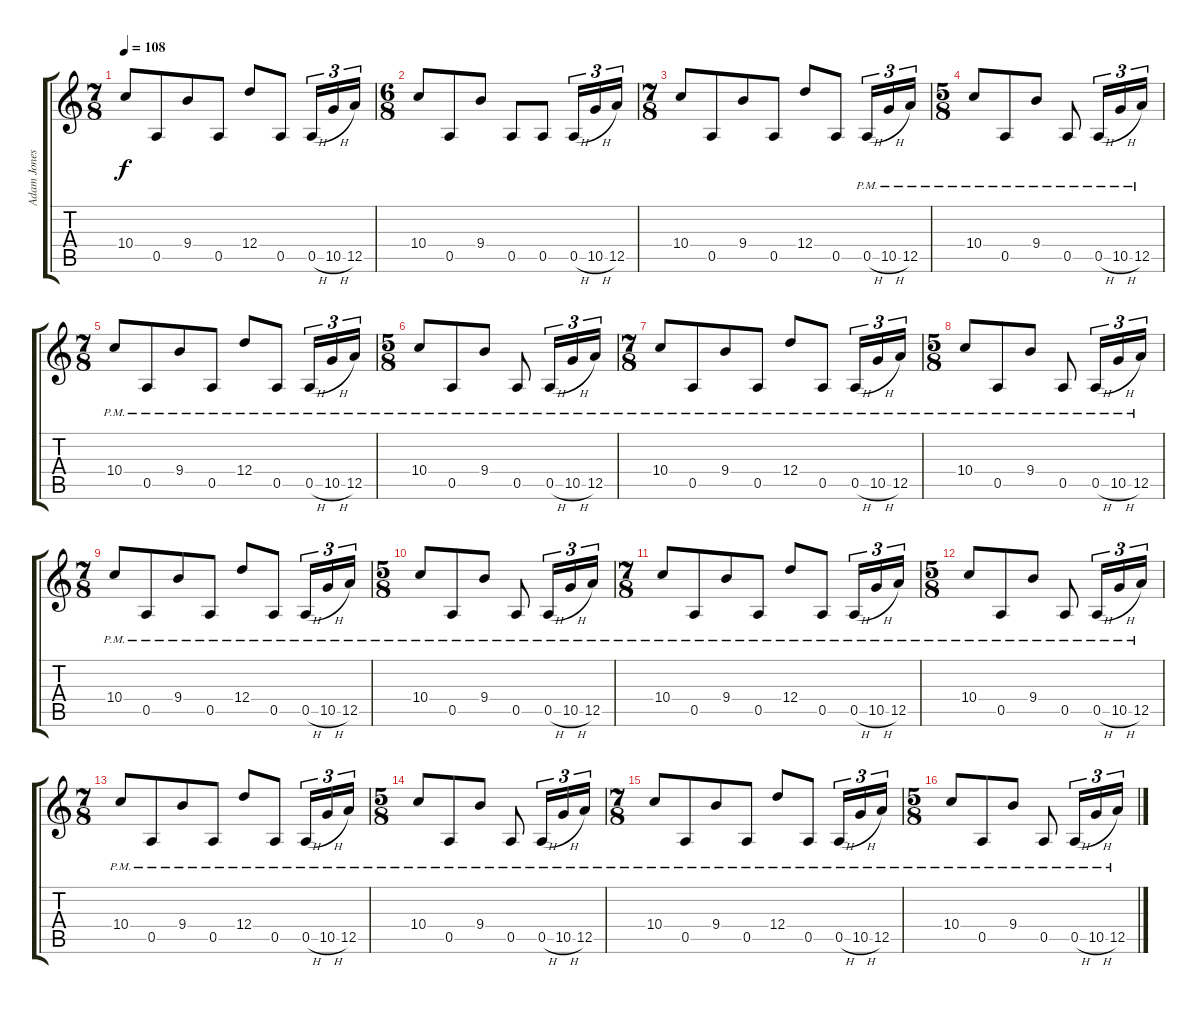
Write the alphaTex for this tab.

\track ("Adam Jones (Guitar I)" "Adam Jones") {instrument distortionguitar}
\staff {score tabs}
\tuning (E4 B3 G3 D3 A2 D2) {hide}
\ts (7 8)
\tempo 108
\clef g2
\ks c
10.4.8{dy f} 0.5.8 9.4.8 0.5.8 12.4.8 0.5.8 0.5{h}.16{tu (3 2)} 10.5{h}.16{tu (3 2)} 12.5.16{tu (3 2)} |
\ts (6 8)
10.4.8 0.5.8 9.4.8 0.5.8 0.5.8 0.5{h}.16{tu (3 2)} 10.5{h}.16{tu (3 2)} 12.5.16{tu (3 2)} |
\ts (7 8)
10.4.8 0.5.8 9.4.8 0.5.8 12.4.8 0.5.8 0.5{h pm}.16{tu (3 2)} 10.5{h pm}.16{tu (3 2)} 12.5{pm}.16{tu (3 2)} |
\ts (5 8)
10.4{pm}.8 0.5{pm}.8 9.4{pm}.8 0.5{pm}.8 0.5{h pm}.16{tu (3 2)} 10.5{h pm}.16{tu (3 2)} 12.5{pm}.16{tu (3 2)} |
\ts (7 8)
10.4{pm}.8 0.5{pm}.8 9.4{pm}.8 0.5{pm}.8 12.4{pm}.8 0.5{pm}.8 0.5{h pm}.16{tu (3 2)} 10.5{h pm}.16{tu (3 2)} 12.5{pm}.16{tu (3 2)} |
\ts (5 8)
10.4{pm}.8 0.5{pm}.8 9.4{pm}.8 0.5{pm}.8 0.5{h pm}.16{tu (3 2)} 10.5{h pm}.16{tu (3 2)} 12.5{pm}.16{tu (3 2)} |
\ts (7 8)
10.4{pm}.8 0.5{pm}.8 9.4{pm}.8 0.5{pm}.8 12.4{pm}.8 0.5{pm}.8 0.5{h pm}.16{tu (3 2)} 10.5{h pm}.16{tu (3 2)} 12.5{pm}.16{tu (3 2)} |
\ts (5 8)
10.4{pm}.8 0.5{pm}.8 9.4{pm}.8 0.5{pm}.8 0.5{h pm}.16{tu (3 2)} 10.5{h pm}.16{tu (3 2)} 12.5{pm}.16{tu (3 2)} |
\ts (7 8)
10.4{pm}.8 0.5{pm}.8 9.4{pm}.8 0.5{pm}.8 12.4{pm}.8 0.5{pm}.8 0.5{h pm}.16{tu (3 2)} 10.5{h pm}.16{tu (3 2)} 12.5{pm}.16{tu (3 2)} |
\ts (5 8)
10.4{pm}.8 0.5{pm}.8 9.4{pm}.8 0.5{pm}.8 0.5{h pm}.16{tu (3 2)} 10.5{h pm}.16{tu (3 2)} 12.5{pm}.16{tu (3 2)} |
\ts (7 8)
10.4{pm}.8 0.5{pm}.8 9.4{pm}.8 0.5{pm}.8 12.4{pm}.8 0.5{pm}.8 0.5{h pm}.16{tu (3 2)} 10.5{h pm}.16{tu (3 2)} 12.5{pm}.16{tu (3 2)} |
\ts (5 8)
10.4{pm}.8 0.5{pm}.8 9.4{pm}.8 0.5{pm}.8 0.5{h pm}.16{tu (3 2)} 10.5{h pm}.16{tu (3 2)} 12.5{pm}.16{tu (3 2)} |
\ts (7 8)
10.4{pm}.8 0.5{pm}.8 9.4{pm}.8 0.5{pm}.8 12.4{pm}.8 0.5{pm}.8 0.5{h pm}.16{tu (3 2)} 10.5{h pm}.16{tu (3 2)} 12.5{pm}.16{tu (3 2)} |
\ts (5 8)
10.4{pm}.8 0.5{pm}.8 9.4{pm}.8 0.5{pm}.8 0.5{h pm}.16{tu (3 2)} 10.5{h pm}.16{tu (3 2)} 12.5{pm}.16{tu (3 2)} |
\ts (7 8)
10.4{pm}.8 0.5{pm}.8 9.4{pm}.8 0.5{pm}.8 12.4{pm}.8 0.5{pm}.8 0.5{h pm}.16{tu (3 2)} 10.5{h pm}.16{tu (3 2)} 12.5{pm}.16{tu (3 2)} |
\ts (5 8)
10.4{pm}.8 0.5{pm}.8 9.4{pm}.8 0.5{pm}.8 0.5{h pm}.16{tu (3 2)} 10.5{h pm}.16{tu (3 2)} 12.5{pm}.16{tu (3 2)}
